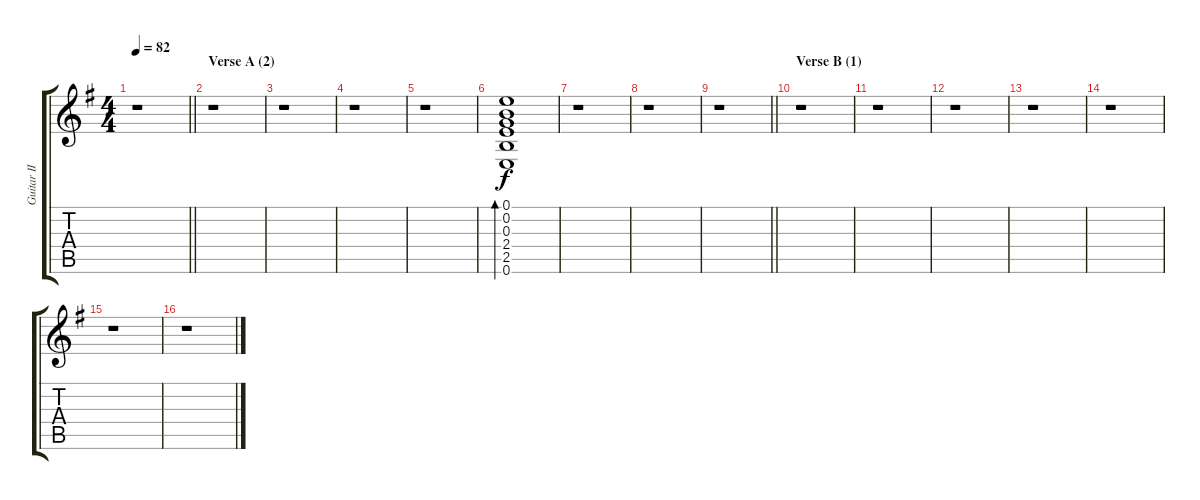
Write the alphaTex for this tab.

\track ("Guitar II" "Guitar II") {instrument acousticguitarsteel}
\staff {score tabs}
\tuning (E4 B3 G3 D3 A2 E2) {hide}
\ts (4 4)
\tempo 82
\clef g2
\barLineRight lightlight
\ks eminor
r.1{dy f} |
\section ("" "Verse A (2)")
r.1 |
r.1 |
r.1 |
r.1 |
(0.1 0.2 0.3 2.4 2.5 0.6).1{bd 120} |
r.1 |
r.1 |
\barLineRight lightlight
r.1 |
\section ("" "Verse B (1)")
r.1 |
r.1 |
r.1 |
r.1 |
r.1 |
r.1 |
r.1
